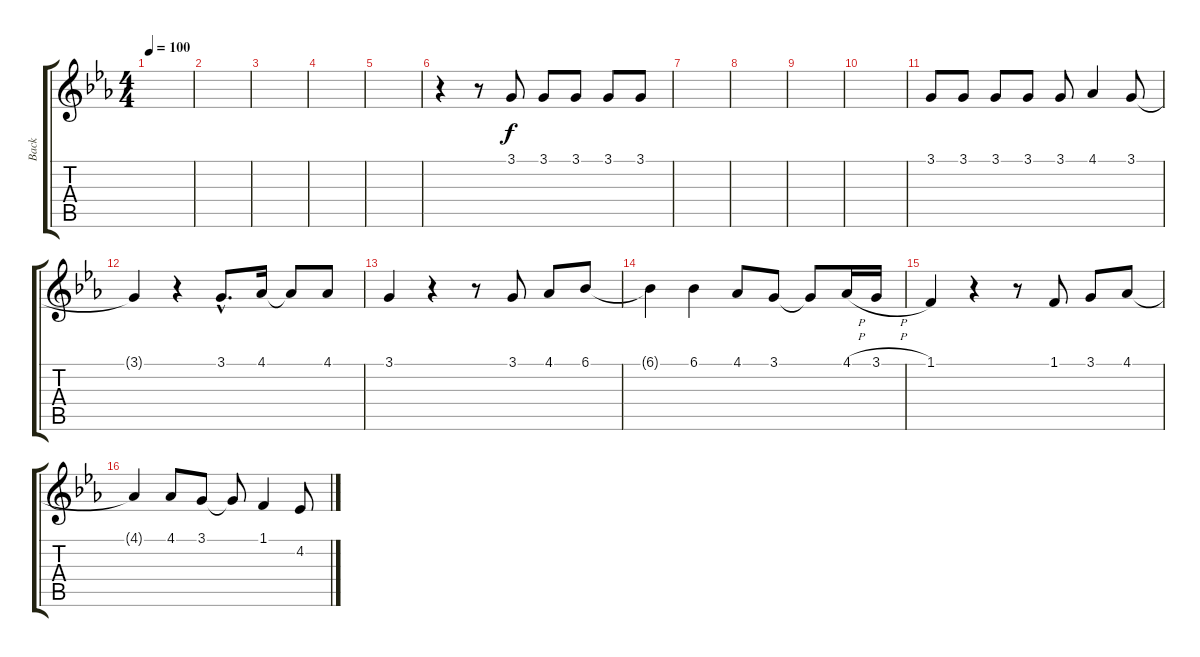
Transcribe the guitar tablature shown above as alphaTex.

\track ("Back" "Back") {instrument synthvoice}
\staff {score tabs}
\tuning (E4 B3 G3 D3 A2 E2) {hide}
\ts (4 4)
\tempo 100
\clef g2
\ks eb
|
|
|
|
|
r.4 r.8 3.1.8 3.1.8 3.1.8 3.1.8 3.1.8 |
|
|
|
|
3.1.8 3.1.8 3.1.8 3.1.8 3.1.8 4.1.4 3.1.8 |
3.1{t}.4 r.4 3.1{hac}.8{d} 4.1.16 4.1{t}.8 4.1.8 |
3.1.4 r.4 r.8 3.1.8 4.1.8 6.1.8 |
6.1{t}.4 6.1.4 4.1.8 3.1.8 3.1{t}.8 4.1{h}.16 3.1{h}.16 |
1.1.4 r.4 r.8 1.1.8 3.1.8 4.1.8 |
4.1{t}.4 4.1.8 3.1.8 3.1{t}.8 1.1.4 4.2.8
